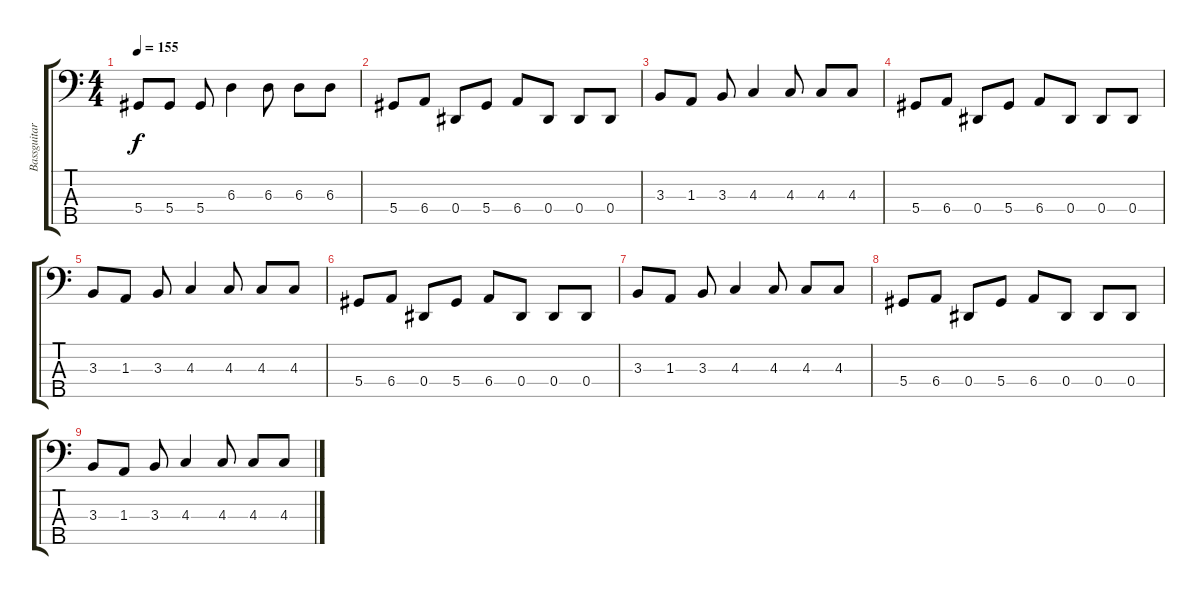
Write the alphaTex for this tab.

\track ("Bassguitar" "Bassguitar") {instrument electricbassfinger}
\staff {score tabs}
\tuning (Gb2 Db2 Ab1 Eb1 B0) {hide}
\ts (4 4)
\tempo 155
\clef f4
\ks c
5.4.8{dy f} 5.4.8 5.4.8 6.3.4 6.3.8 6.3.8 6.3.8 |
5.4.8 6.4.8 0.4.8 5.4.8 6.4.8 0.4.8 0.4.8 0.4.8 |
3.3.8 1.3.8 3.3.8 4.3.4 4.3.8 4.3.8 4.3.8 |
5.4.8 6.4.8 0.4.8 5.4.8 6.4.8 0.4.8 0.4.8 0.4.8 |
3.3.8 1.3.8 3.3.8 4.3.4 4.3.8 4.3.8 4.3.8 |
5.4.8 6.4.8 0.4.8 5.4.8 6.4.8 0.4.8 0.4.8 0.4.8 |
3.3.8 1.3.8 3.3.8 4.3.4 4.3.8 4.3.8 4.3.8 |
5.4.8 6.4.8 0.4.8 5.4.8 6.4.8 0.4.8 0.4.8 0.4.8 |
3.3.8 1.3.8 3.3.8 4.3.4 4.3.8 4.3.8 4.3.8
